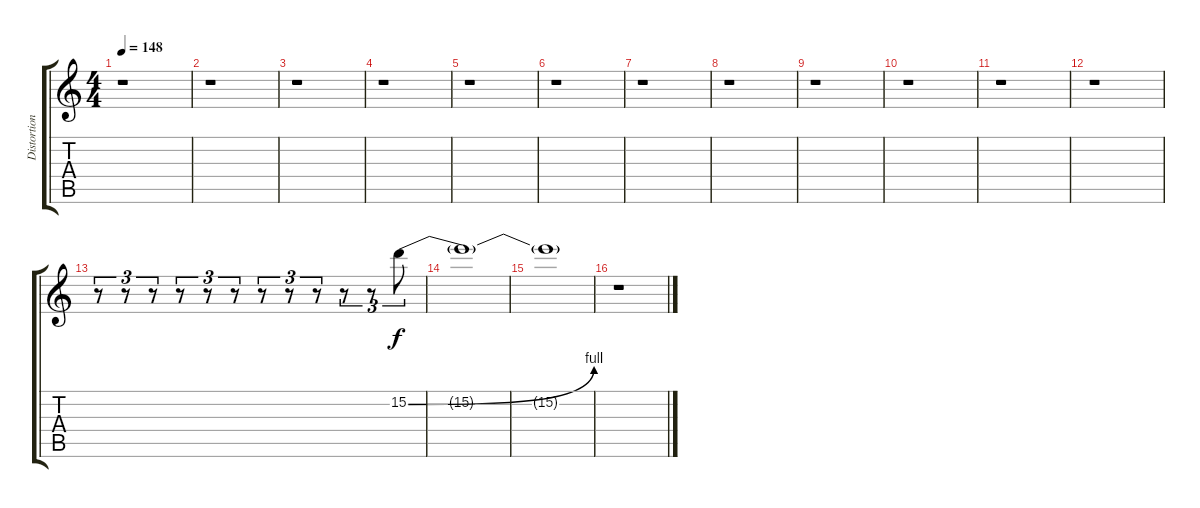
\track ("Distortion Guitar" "Distortion") {instrument distortionguitar}
\staff {score tabs}
\tuning (E4 B3 G3 D3 A2 E2) {hide}
\ts (4 4)
\tempo 148
\clef g2
\ks c
r.1{dy f} |
r.1 |
r.1 |
r.1 |
r.1 |
r.1 |
r.1 |
r.1 |
r.1 |
r.1 |
r.1 |
r.1 |
r.8{tu (3 2)} r.8{tu (3 2)} r.8{tu (3 2)} r.8{tu (3 2)} r.8{tu (3 2)} r.8{tu (3 2)} r.8{tu (3 2)} r.8{tu (3 2)} r.8{tu (3 2)} r.8{tu (3 2)} r.8{tu (3 2)} 15.2{be (bend 0 0 60 4)}.8{tu (3 2) volume 0 instrument distortionguitar} |
15.2{t}.1 |
15.2{t}.1 |
r.1
